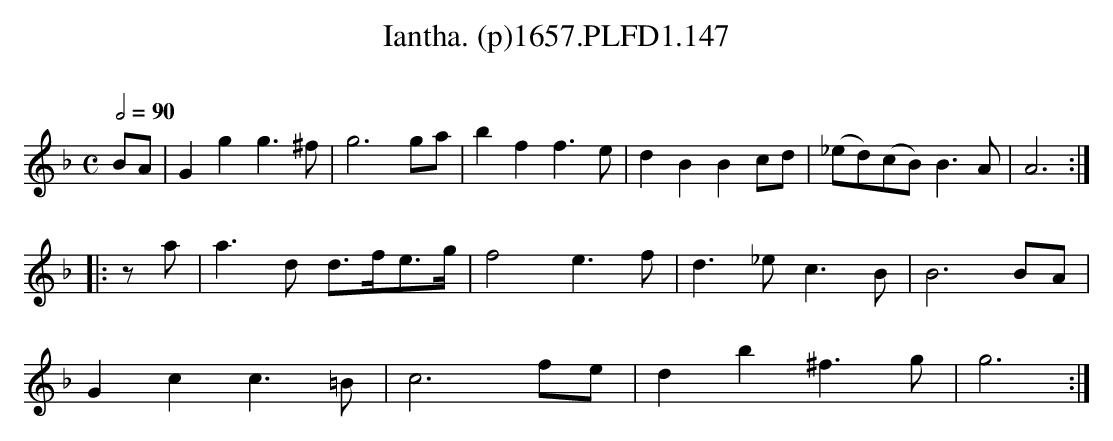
X:1
T:Iantha. (p)1657.PLFD1.147
M:C
L:1/8
Q:1/2=90
O:
K:Gdor
BA|G2g2g3^f|g6ga|b2f2f3e|d2B2B2cd|(_ed)(cB)B3A|A6:|
|:za|a3d d>fe>g|f4e3f|d3_ec3B|B6BA|
G2c2c3=B|c6fe|d2b2^f3g|g6:|
